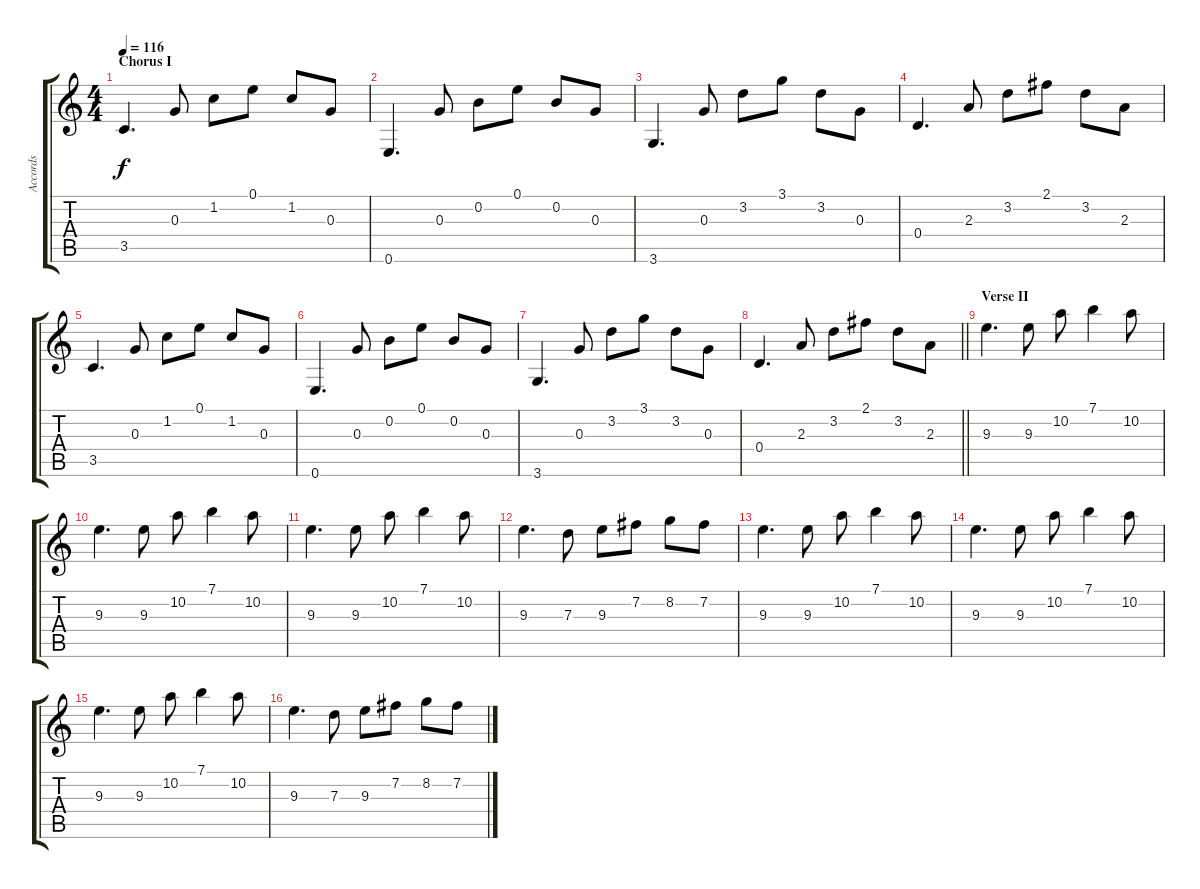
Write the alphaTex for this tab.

\track ("Accords" "Accords") {instrument acousticguitarsteel}
\staff {score tabs}
\tuning (E4 B3 G3 D3 A2 E2) {hide}
\ts (4 4)
\section ("" "Chorus I")
\tempo 116
\clef g2
\ks c
3.5.4{d dy f} 0.3.8 1.2.8 0.1.8 1.2.8 0.3.8 |
0.6.4{d} 0.3.8 0.2.8 0.1.8 0.2.8 0.3.8 |
3.6.4{d} 0.3.8 3.2.8 3.1.8 3.2.8 0.3.8 |
0.4.4{d} 2.3.8 3.2.8 2.1.8 3.2.8 2.3.8 |
3.5.4{d} 0.3.8 1.2.8 0.1.8 1.2.8 0.3.8 |
0.6.4{d} 0.3.8 0.2.8 0.1.8 0.2.8 0.3.8 |
3.6.4{d} 0.3.8 3.2.8 3.1.8 3.2.8 0.3.8 |
\barLineRight lightlight
0.4.4{d} 2.3.8 3.2.8 2.1.8 3.2.8 2.3.8 |
\section ("" "Verse II")
9.3.4{d} 9.3.8 10.2.8 7.1.4 10.2.8 |
9.3.4{d} 9.3.8 10.2.8 7.1.4 10.2.8 |
9.3.4{d} 9.3.8 10.2.8 7.1.4 10.2.8 |
9.3.4{d} 7.3.8 9.3.8 7.2.8 8.2.8 7.2.8 |
9.3.4{d} 9.3.8 10.2.8 7.1.4 10.2.8 |
9.3.4{d} 9.3.8 10.2.8 7.1.4 10.2.8 |
9.3.4{d} 9.3.8 10.2.8 7.1.4 10.2.8 |
9.3.4{d} 7.3.8 9.3.8 7.2.8 8.2.8 7.2.8
